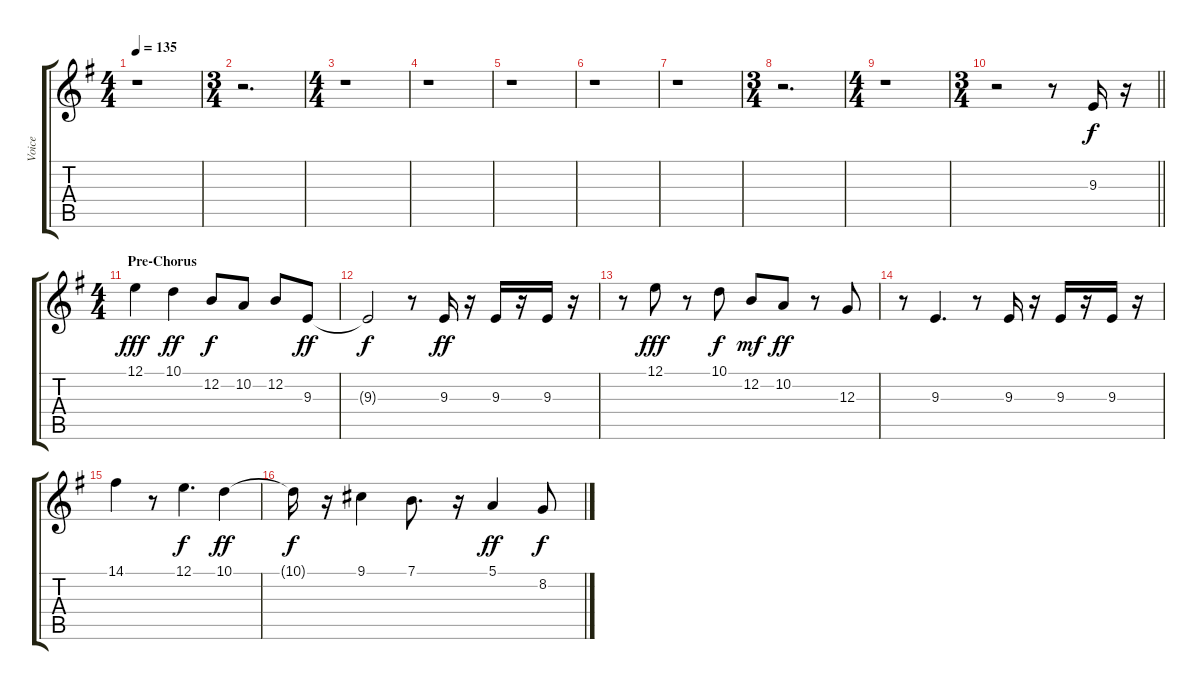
\track ("Voice" "Voice") {instrument flute}
\staff {score tabs}
\tuning (E4 B3 G3 D3 A2 E2) {hide}
\ts (4 4)
\tempo 135
\clef g2
\ks g
r.1{dy f} |
\ts (3 4)
r.2{d} |
\ts (4 4)
r.1 |
r.1 |
r.1 |
r.1 |
r.1 |
\ts (3 4)
r.2{d} |
\ts (4 4)
r.1 |
\ts (3 4)
\barLineRight lightlight
r.2 r.8 9.3.16 r.16 |
\ts (4 4)
\section ("" "Pre-Chorus")
12.1.4{dy fff} 10.1.4{dy ff} 12.2.8{dy f} 10.2.8 12.2.8 9.3.8{dy ff} |
9.3{t}.2{dy f} r.8 9.3.16{dy ff} r.16 9.3.16 r.16 9.3.16 r.16 |
r.8 12.1.8{dy fff} r.8 10.1.8{dy f} 12.2.8{dy mf} 10.2.8{dy ff} r.8 12.3.8 |
r.8 9.3.4{d} r.8 9.3.16 r.16 9.3.16 r.16 9.3.16 r.16 |
14.1.4 r.8 12.1.4{d dy f} 10.1.4{dy ff} |
10.1{t}.16{dy f} r.16 9.1.4 7.1.8{d} r.16 5.1.4{dy ff} 8.2.8{dy f}
